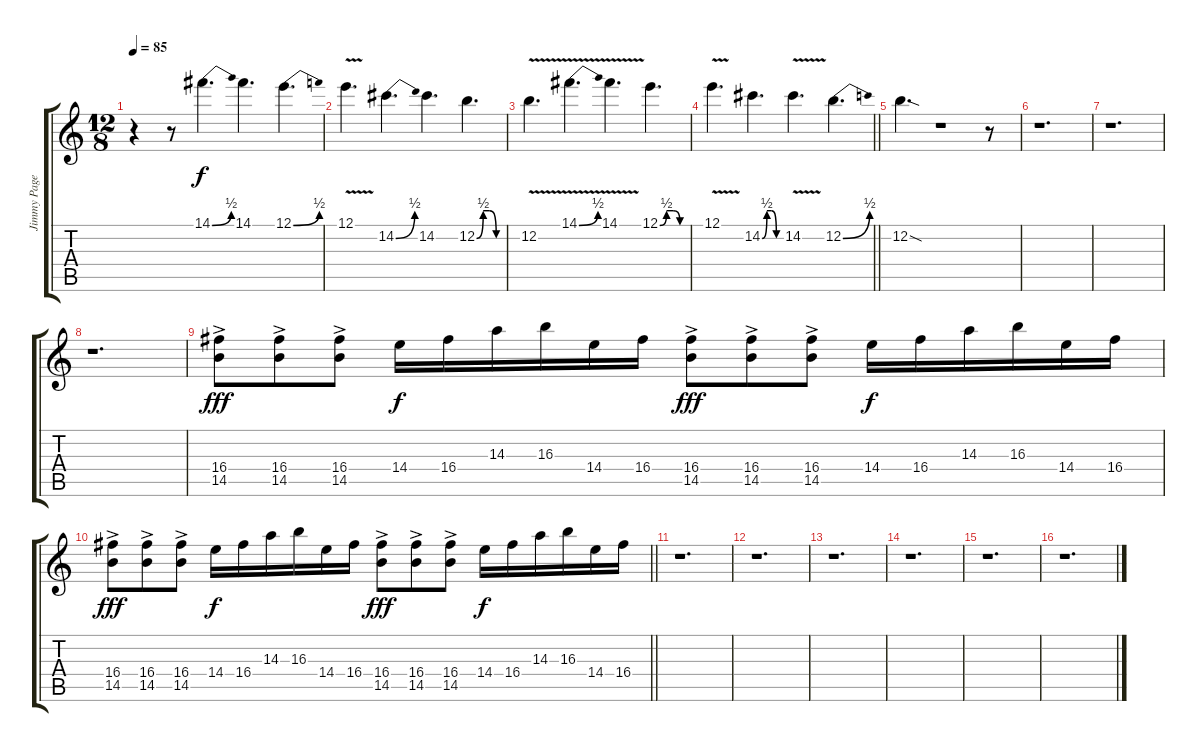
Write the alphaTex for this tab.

\track ("Jimmy Page - Guitar" "Jimmy Page") {instrument overdrivenguitar}
\staff {score tabs}
\tuning (E4 B3 G3 D3 A2 E2) {hide}
\ts (12 8)
\tempo 85
\clef g2
\ks c
r.4{dy f} r.8 14.1{be (bend 0 0 60 2)}.4{d} 14.1.4{d} 12.1{be (bend 0 0 60 2)}.4{d} |
12.1{v}.4{d} 14.2{be (bend 0 0 60 2)}.4{d} 14.2.4{d} 12.2{be (custom 0 0 15 2 30 2 45 0 60 0)}.4{d} |
12.2{v}.4{d} 14.1{be (bend 0 0 60 2) v}.4{d} 14.1{v}.4{d} 12.1{be (custom 0 0 15 2 30 2 45 0 60 0)}.4{d} |
\barLineRight lightlight
12.1{v}.4{d} 14.2{be (custom 0 0 15 2 30 2 45 0 60 0)}.4{d} 14.2{v}.4{d} 12.2{be (bend 0 0 60 2)}.4{d} |
12.2{sod}.4{d} r.1 r.8 |
r.1{d} |
r.1{d} |
r.1{d} |
(16.4{ac} 14.5{ac}).8{dy fff volume 16} (16.4{ac} 14.5{ac}).8 (16.4{ac} 14.5{ac}).8 14.4.16{dy f} 16.4.16 14.3.16 16.3.16 14.4.16 16.4.16 (16.4{ac} 14.5{ac}).8{dy fff} (16.4{ac} 14.5{ac}).8 (16.4{ac} 14.5{ac}).8 14.4.16{dy f} 16.4.16 14.3.16 16.3.16 14.4.16 16.4.16 |
\barLineRight lightlight
(16.4{ac} 14.5{ac}).8{dy fff} (16.4{ac} 14.5{ac}).8 (16.4{ac} 14.5{ac}).8 14.4.16{dy f} 16.4.16 14.3.16 16.3.16 14.4.16 16.4.16 (16.4{ac} 14.5{ac}).8{dy fff} (16.4{ac} 14.5{ac}).8 (16.4{ac} 14.5{ac}).8 14.4.16{dy f} 16.4.16 14.3.16 16.3.16 14.4.16 16.4.16 |
r.1{d} |
r.1{d} |
r.1{d} |
r.1{d} |
r.1{d} |
r.1{d}
